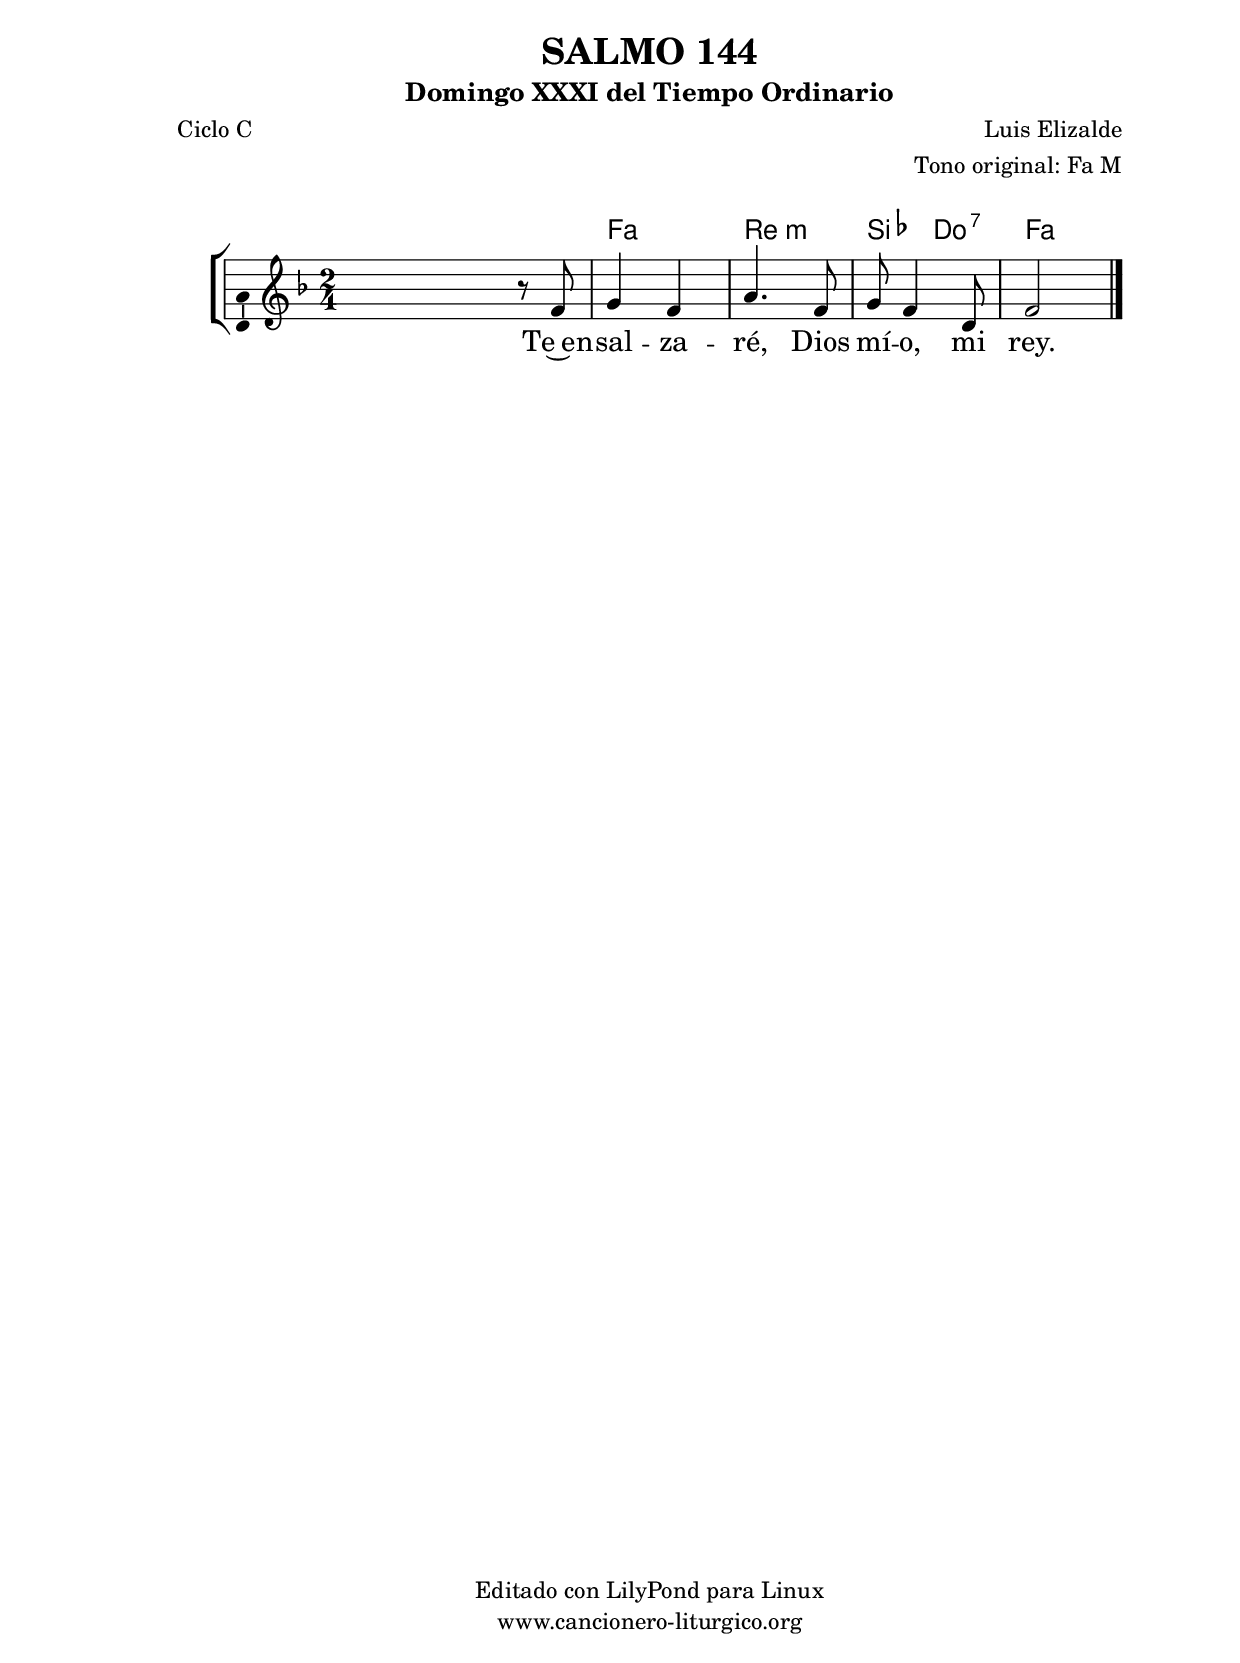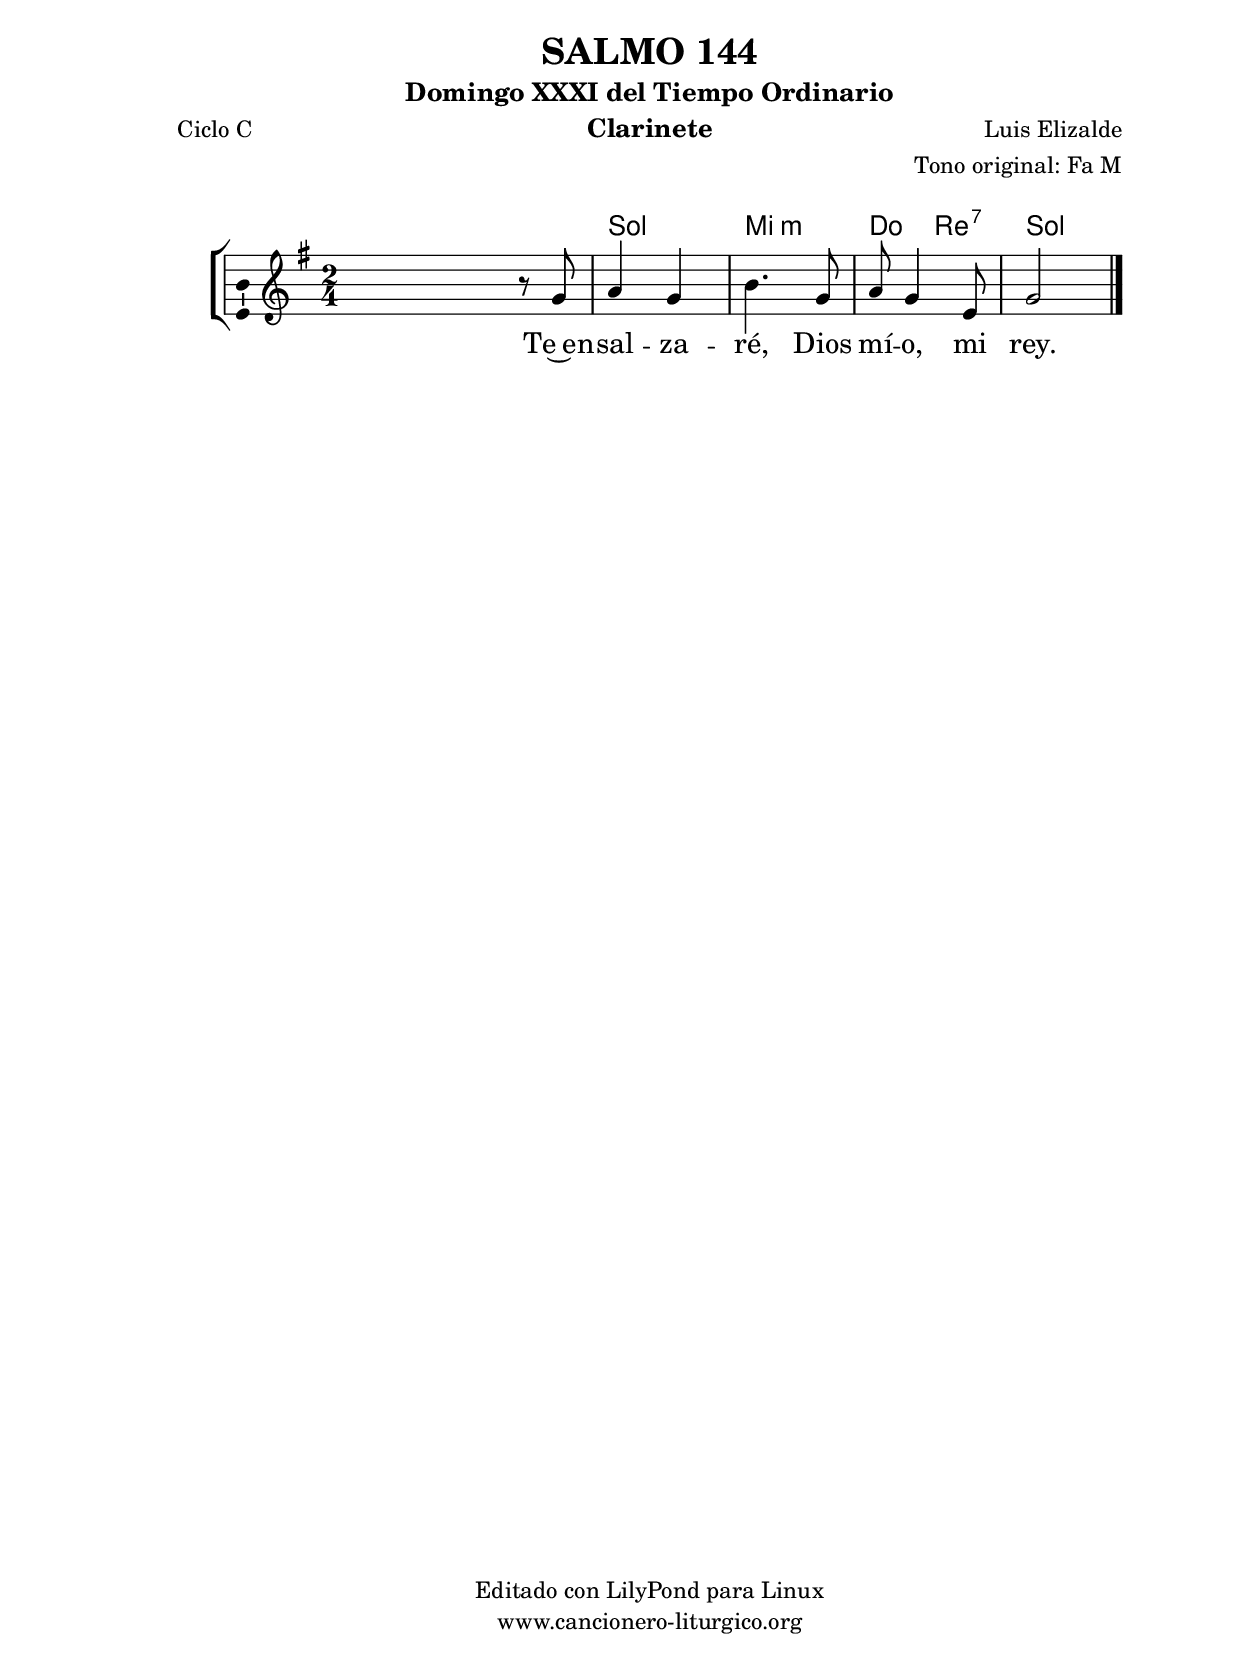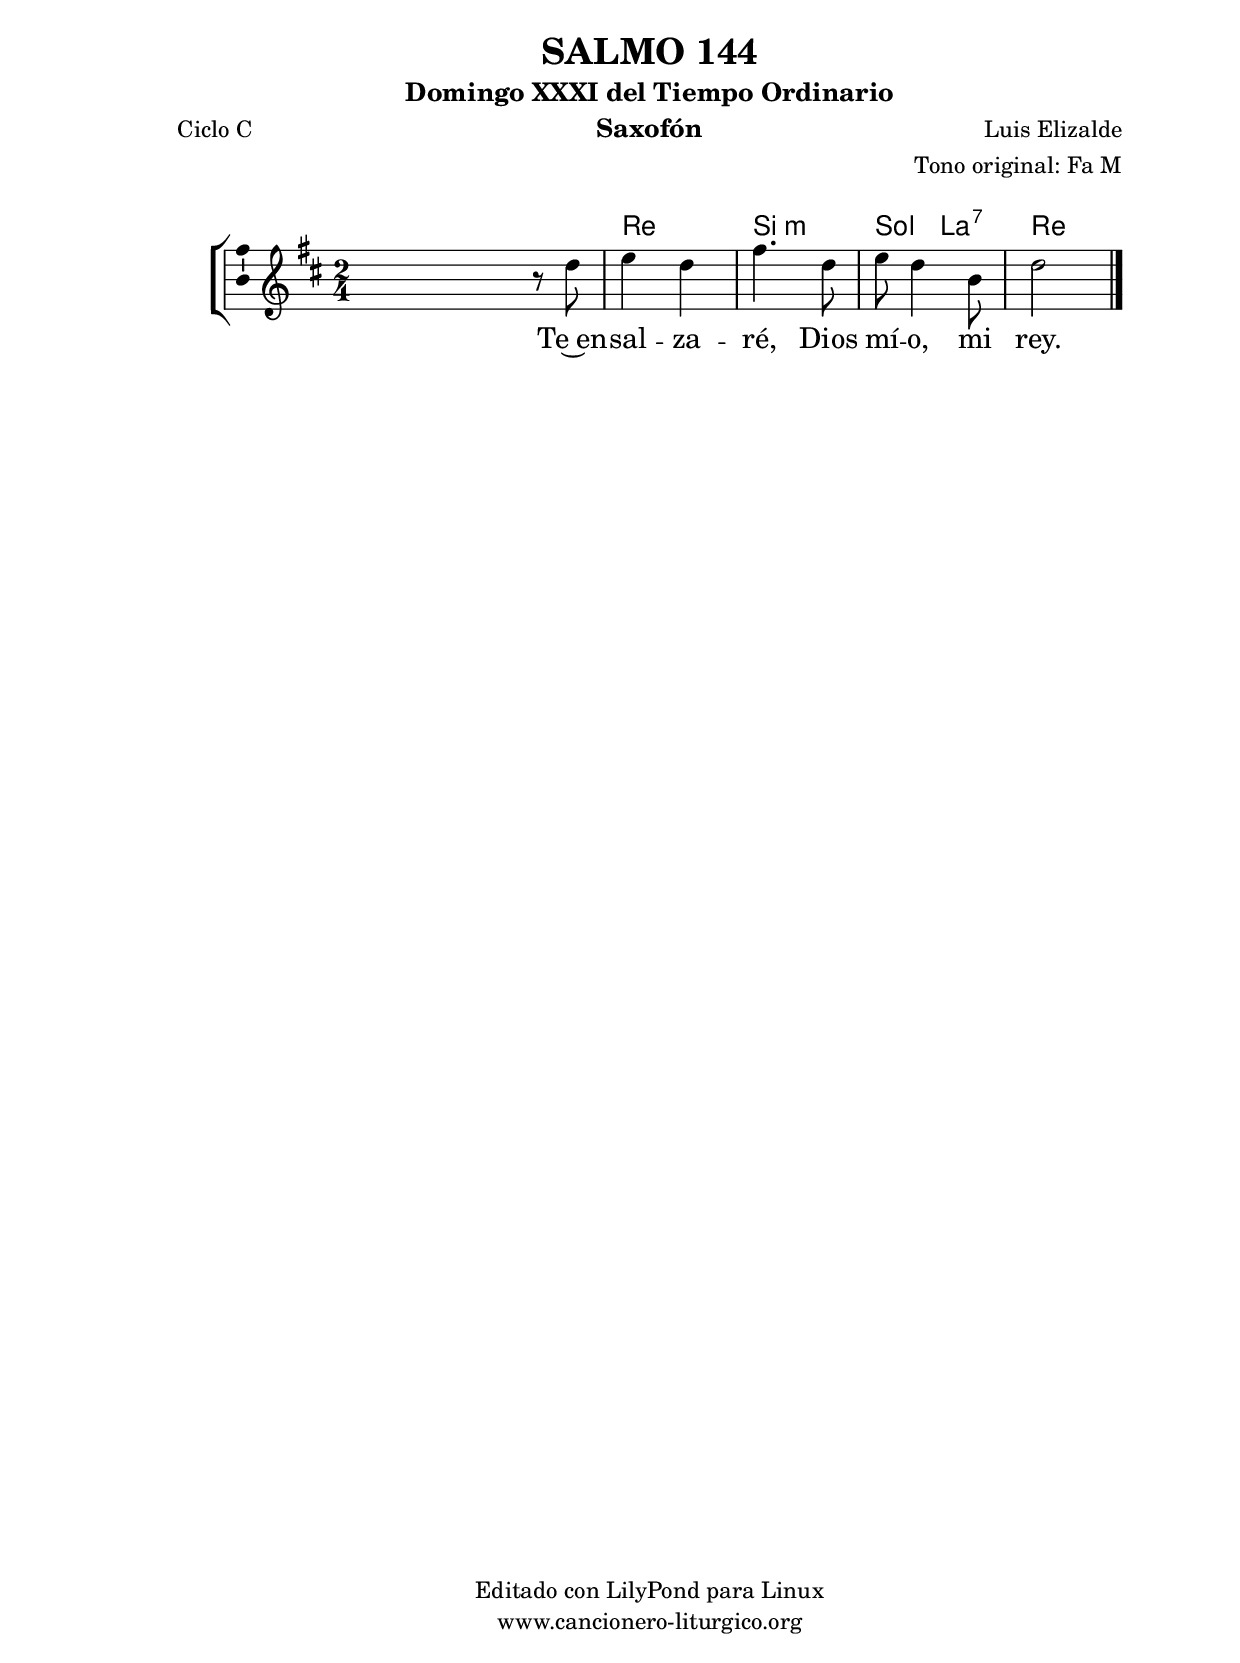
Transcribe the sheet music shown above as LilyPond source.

%
%para convertir .midi en .wav:
%timidity filename.midi -Ow -o finename.wav
%
%
%Para convertir de .wav a .mp3:
%lame -h -m j filename.wav
%
%
%para escuchar el midi:
%timidity nombrefichero.midi
%


%versión de lilypond para la que se ha escrito esta partitura:
\version "2.16.0"

	%Tamaño papel
	#(set-default-paper-size "a4")
	%Tamaño partitura
	#(set-global-staff-size 20)
	%No responde al pulsar sobre una nota
	#(ly:set-option 'point-and-click #f)

%parámetros del encabezamiento:
\header {
	title = "SALMO 144"
	subtitle = "Domingo XXXI del Tiempo Ordinario"
	composer = "Luis Elizalde"
	poet = "Ciclo C"
	meter = ""
	arranger = "Tono original: Fa M"
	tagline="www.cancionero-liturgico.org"
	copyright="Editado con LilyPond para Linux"
	tiempo = "Ordinario"
	usos = "Salmo"
	letra = "Te ensalzaré, Dios mío, mi rey."
	}

%parámetros asociados al papel:
\paper  {
	oddHeaderMarkup = \markup {\fill-line { \on-the-fly #not-first-page \fromproperty #'header:title \on-the-fly #not-first-page \fromproperty #'header:composer }}
	evenHeaderMarkup = \markup {\fill-line { \fromproperty #'header:composer \fromproperty #'header:title }}
	#(set-paper-size "a4")
	print-page-number = ##f
	first-page-number = 1
	print-first-page-number = ##f
%	head-separation = 3.0 \cm
	top-margin = 2.0 \cm
	bottom-margin = 0.5\cm
%%%	bottom-margin = -1.0\cm
	left-margin = 3.0 \cm
	line-width = 16.0 \cm 
	indent = 8\mm
	interscoreline = 2.\mm
	between-system-space = 15\mm
%	para que las partituras no llenen la hoja:
	ragged-bottom = ##t
%	idem para la última hoja:
	ragged-last-bottom = ##f
%	para que las partituras llenen el ancho del papel:
	ragged-last = ##f
	after-title-space = 2.5 \cm
%page-count=1
%system-count=8

	%Flexible Vertical Spacing
%	markup-markup-spacing =
%	#'((basic-distance . 15) (minimum-distance . 15) (padding . 3))
	markup-system-spacing =
	#'((basic-distance . 15) (minimum-distance . 15) (padding . 3))
	system-system-spacing =
	#'((basic-distance . 15) (minimum-distance . 15) (padding . 3))
	score-system-spacing =
	#'((basic-distance . 15) (minimum-distance . 15) (padding . 5))
%	top-system-spacing = % header
%	#'((basic-distance . 8) (minimum-distance . 0) (padding . 3))
%	top-markup-spacing =
%	#'((basic-distance . 20) (minimum-distance . 20) (padding . 3))
	last-bottom-spacing = % footer
	#'((basic-distance . 5) (minimum-distance . 5) (padding . 3))
%	score-markup-spacing =
%	#'((basic-distance . 16) (minimum-distance . 13) (padding . 3))

	}


%parámetros que afectan a toda la partitura:
global =  {
	%clave de sol (G):
	\clef G
	%armadura:
%	\transpose f a
	\key f \major
	\tempo 4=100
	\set Score.tempoHideNote = ##t
	}


acordes = {
	\italianChords
	\chordmode {
%	\transpose f a
{

s2
f2 d:m bes4 c:7 f2

	}
	}
}

melodia = 
%	\transpose f a
{
	\relative c'{

\time 2/4
s4 r8 f8
g4 f
a4. f8
g8 f4 d8
f2

	\bar "|."
	}
	}


texto = \lyricmode {
Te~en -- sal -- za -- ré, Dios mí -- o, mi rey.
	}


acordesStaff = \context ChordNames = acordesStaff <<
	\set chordChanges = ##t
	\acordes
	>>


vozStaff = \context Voice = vozStaff
\with {\consists "Ambitus_engraver"}
<<
%	\set Staff.instrumentName = ""
%	\set Staff.shortInstrumentName = ""
%	\set Staff.midiInstrument = #"clarinet"
%	\set Staff.midiInstrument = #"cello"
%	\set Staff.midiInstrument = #"flute"
	\set Staff.midiInstrument = #"electric guitar (jazz)"
%	\set Staff.midiInstrument = #"english horn"
%	\set Staff.midiInstrument = #"violin"
%	\set Staff.midiInstrument = #"glockenspiel"
	\set Staff.midiMinimumVolume = #0.7
	\set Staff.midiMaximumVolume = #0.9
	\global
	\melodia
	>>


textoStaff = \context Lyrics = textoStaff <<
	\lyricsto vozStaff \texto
	>>

\book {
	\score {
		\context ChoirStaff {
			\override StaffGroup.SystemStartBracket #'collapse-height = #1
			\override Score.SystemStartBar #'collapse-height = #1
			<<
			\acordesStaff
			\vozStaff
			\textoStaff
			>>
			}
		\layout {
	    		\context {
				\Lyrics
				\override LyricText #'font-size = #2
				}
	   		 \context {
				\Score
				%fontSize = #3
				\override StaffSymbol #'staff-space = #(magstep +3)
				%\override Beam #'thickness = #0.55
				%\override SpacingSpanner #'spacing-increment = #1.0
				%\override Slur #'height-limit = #1.5
				}
			}
		}
	\score {
		\unfoldRepeats
		\context ChoirStaff {
			<<
			\acordesStaff
			\vozStaff
			>>
			}
		\midi {
	  		\context {
	  			\Score
				tempoWholesPerMinute = #(ly:make-moment 70 4)
				}
			}
		}
	}

%Partitura para clarinete
#(define output-suffix "C")
\book {
	\header{
		instrument = "Clarinete"
		}
	\score {
		\context ChoirStaff {
			\override StaffGroup.SystemStartBracket #'collapse-height = #1
			\override Score.SystemStartBar #'collapse-height = #1
\transpose c d
			<<
			\acordesStaff
			\vozStaff
			\textoStaff
			>>
			}
		\layout {
	    		\context {
				\Lyrics
				\override LyricText #'font-size = #2
				}
	   		 \context {
				\Score
				%fontSize = #3
				\override StaffSymbol #'staff-space = #(magstep +3)
				%\override Beam #'thickness = #0.55
				%\override SpacingSpanner #'spacing-increment = #1.0
				%\override Slur #'height-limit = #1.5
				}
			}
		}
	}

%Partitura para saxofón
#(define output-suffix "S")
\book {
	\header{
		instrument = "Saxofón"
		}
	\score {
		\context ChoirStaff {
			\override StaffGroup.SystemStartBracket #'collapse-height = #1
			\override Score.SystemStartBar #'collapse-height = #1
\transpose c a
			<<
			\acordesStaff
			\vozStaff
			\textoStaff
			>>
			}
		\layout {
	    		\context {
				\Lyrics
				\override LyricText #'font-size = #2
				}
	   		 \context {
				\Score
				%fontSize = #3
				\override StaffSymbol #'staff-space = #(magstep +3)
				%\override Beam #'thickness = #0.55
				%\override SpacingSpanner #'spacing-increment = #1.0
				%\override Slur #'height-limit = #1.5
				}
			}
		}
	}

